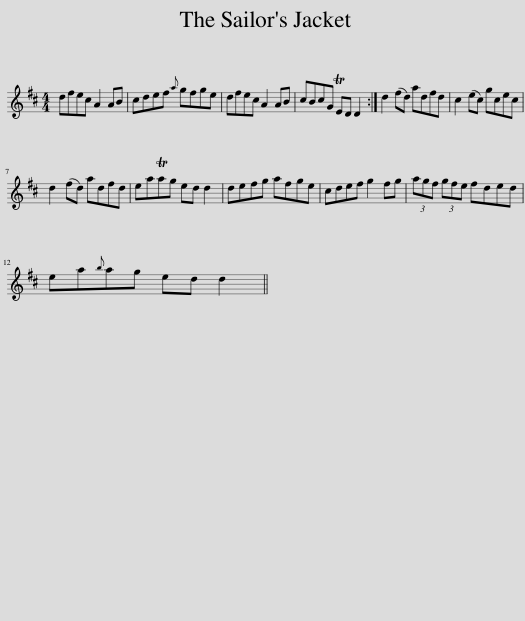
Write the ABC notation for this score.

X:1
L:1/8
M:4/4
I:linebreak $
K:D
V:1 treble
V:1
 dfec A2 AB | cdef{a} gfge | dfec A2 AB | cBcG TED D2 :| d2 (fd) adfd | %5
 c2 (ec) gcec |$ d2 (fd) adfd | eaTag ed d2 | defg afge | cdef g2 fg | %10
 (3agf (3gfe fded |$ ea{b}ag ed d2 || %12
